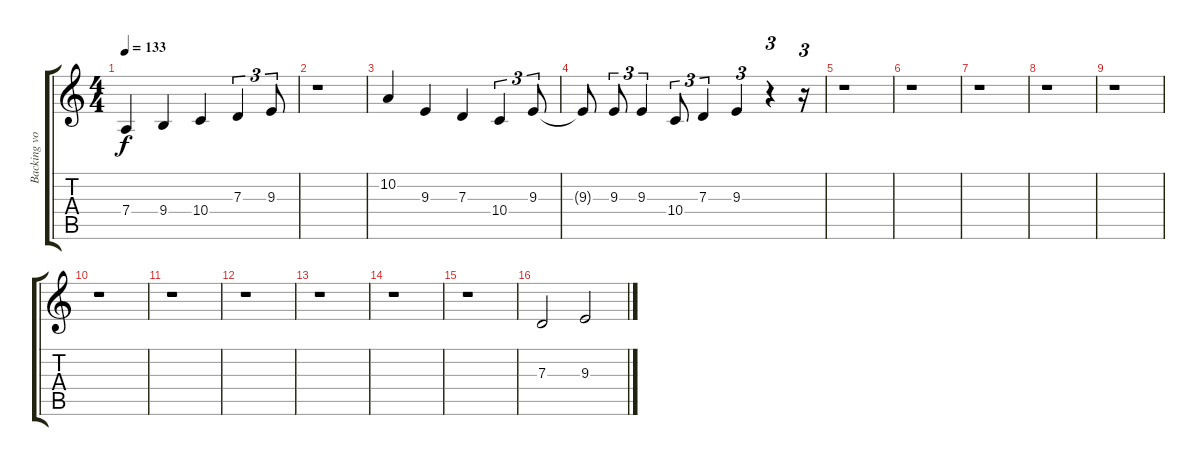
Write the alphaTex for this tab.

\track ("Backing vocals" "Backing vo") {instrument stringensemble1}
\staff {score tabs}
\tuning (E4 B3 G3 D3 A2 E2) {hide}
\ts (4 4)
\tempo 133
\clef g2
\ks c
7.4.4{dy f} 9.4.4 10.4.4 7.3.4{tu (3 2)} 9.3.8{tu (3 2)} |
r.1 |
10.2.4 9.3.4 7.3.4 10.4.4{tu (3 2)} 9.3.8{tu (3 2)} |
9.3{t}.8 9.3.8{tu (3 2)} 9.3.4{tu (3 2)} 10.4.8{tu (3 2)} 7.3.4{tu (3 2)} 9.3.4{tu (3 2)} r.4{tu (3 2)} r.16{tu (3 2)} |
r.1 |
r.1 |
r.1 |
r.1 |
r.1 |
r.1 |
r.1 |
r.1 |
r.1 |
r.1 |
r.1 |
7.3.2 9.3.2
